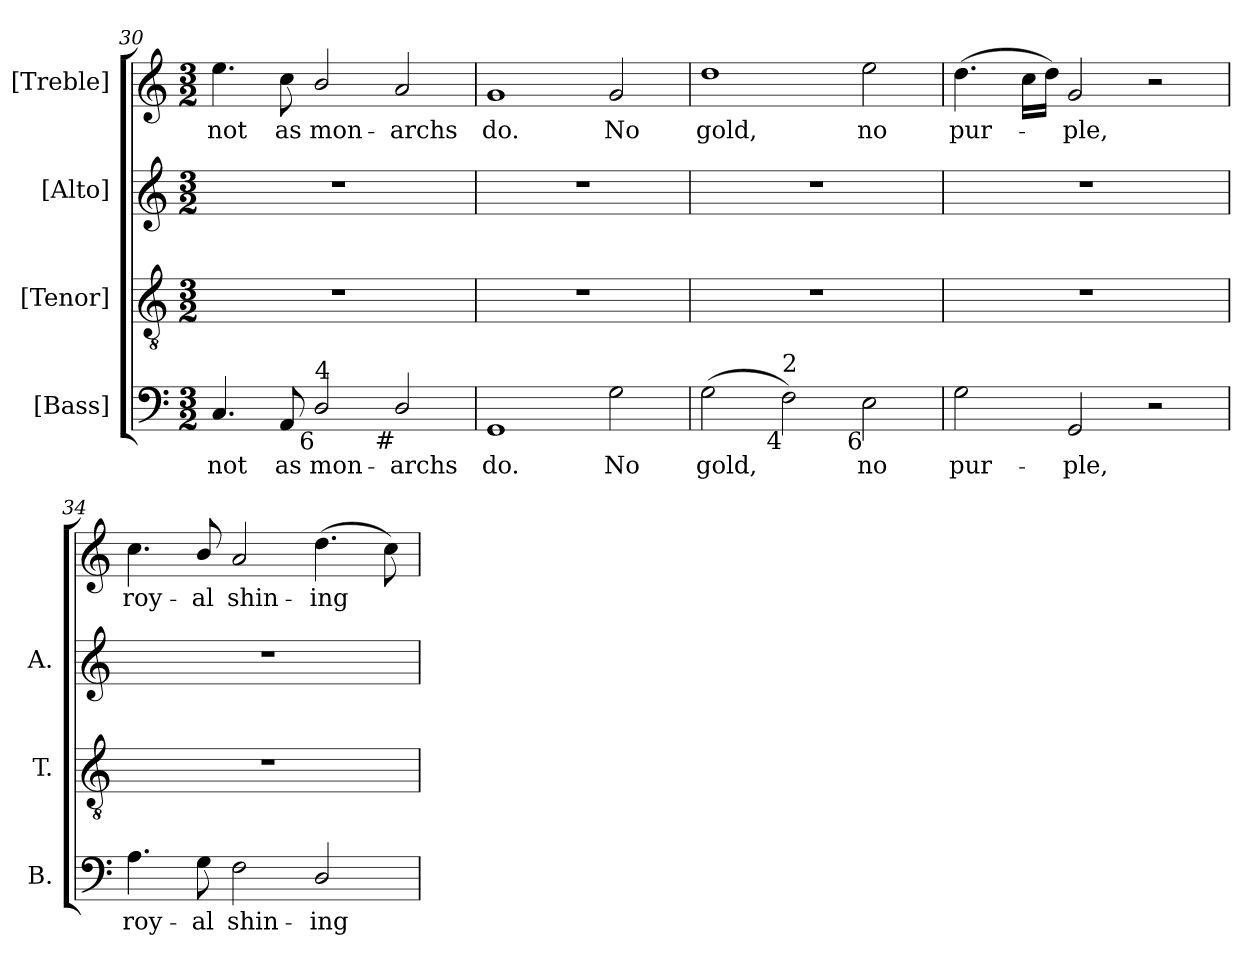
**kern	**text	**kern	**kern	**kern	**text
*part4	*part4	*part3	*part2	*part1	*part1
*staff4	*staff4	*staff3	*staff2	*staff1	*staff1
*I"[Bass]	*	*I"[Tenor]	*I"[Alto]	*I"[Treble]	*
*I'B.	*	*I'T.	*I'A.	*	*
*clefF4	*	*clefGv2	*clefG2	*clefG2	*
*	*	*ITrd7c12	*	*	*
*k[]	*	*k[]	*k[]	*k[]	*
*C:	*	*C:	*C:	*C:	*
*M3/2	*	*M3/2	*M3/2	*M3/2	*
=30	=30	=30	=30	=30	=30
!	!LO:LY:b:color=#000000	!LO:N:vis=1	!LO:N:vis=1	!	!
!	!	!	!	!	!LO:LY:b:color=#000000
4.Ci/	not	1.r	1.r	4.eei\	not
!	!LO:LY:b:color=#000000	!	!	!	!
!	!	!	!	!	!LO:LY:b:color=#000000
8AAi/	as	.	.	8cci\	as
!	!LO:LY:b:color=#000000	!	!	!	!
!LO:TX:b:rj:t=6	!	!	!	!	!
!LO:TX:t=4	!	!	!	!	!
!	!	!	!	!	!LO:LY:b:color=#000000
2Di/	mon-	.	.	2bi/	mon-
!	!LO:LY:b:color=#000000	!	!	!	!
!LO:TX:b:rj:t=#	!	!	!	!	!
!	!	!	!	!	!LO:LY:b:color=#000000
2Di/	-archs	.	.	2ai/	-archs
=31	=31	=31	=31	=31	=31
!	!LO:LY:b:color=#000000	!LO:N:vis=1	!LO:N:vis=1	!	!
!	!	!	!	!	!LO:LY:b:color=#000000
1GGi	do.	1.r	1.r	1gi	do.
!	!LO:LY:b:color=#000000	!	!	!	!
!	!	!	!	!	!LO:LY:b:color=#000000
2Gi\	No	.	.	2gi/	No
=32	=32	=32	=32	=32	=32
!	!LO:LY:b:color=#000000	!LO:N:vis=1	!LO:N:vis=1	!	!
!	!	!	!	!	!LO:LY:b:color=#000000
(2Gi\	gold,	1.r	1.r	1ddi	gold,
!LO:TX:b:rj:t=4	!	!	!	!	!
!LO:TX:t=2	!	!	!	!	!
2Fi\)	.	.	.	.	.
!	!LO:LY:b:color=#000000	!	!	!	!
!LO:TX:b:rj:t=6	!	!	!	!	!
!	!	!	!	!	!LO:LY:b:color=#000000
2Ei\	no	.	.	2eei\	no
!!LO:LB:g=z
=33	=33	=33	=33	=33	=33
!	!LO:LY:b:color=#000000	!LO:N:vis=1	!LO:N:vis=1	!	!
!	!	!	!	!	!LO:LY:b:color=#000000
2Gi\	pur-	1.r	1.r	(4.ddi\	pur-
.	.	.	.	16cci\LL	.
.	.	.	.	16ddi\JJ)	.
!	!LO:LY:b:color=#000000	!	!	!	!
!	!	!	!	!	!LO:LY:b:color=#000000
2GGi/	-ple,	.	.	2gi/	-ple,
2r	.	.	.	2r	.
=34	=34	=34	=34	=34	=34
!	!LO:LY:b:color=#000000	!LO:N:vis=1	!LO:N:vis=1	!	!
!	!	!	!	!	!LO:LY:b:color=#000000
4.Ai\	roy-	1.r	1.r	4.cci\	roy-
!	!LO:LY:b:color=#000000	!	!	!	!
!	!	!	!	!	!LO:LY:b:color=#000000
8Gi\	-al	.	.	8bi/	-al
!	!LO:LY:b:color=#000000	!	!	!	!
!	!	!	!	!	!LO:LY:b:color=#000000
2Fi\	shin-	.	.	2ai/	shin-
!	!LO:LY:b:color=#000000	!	!	!	!
!	!	!	!	!	!LO:LY:b:color=#000000
2Di/	-ing	.	.	(4.ddi\	-ing
.	.	.	.	8cci\)	.
=	=	=	=	=	=
*-	*-	*-	*-	*-	*-
